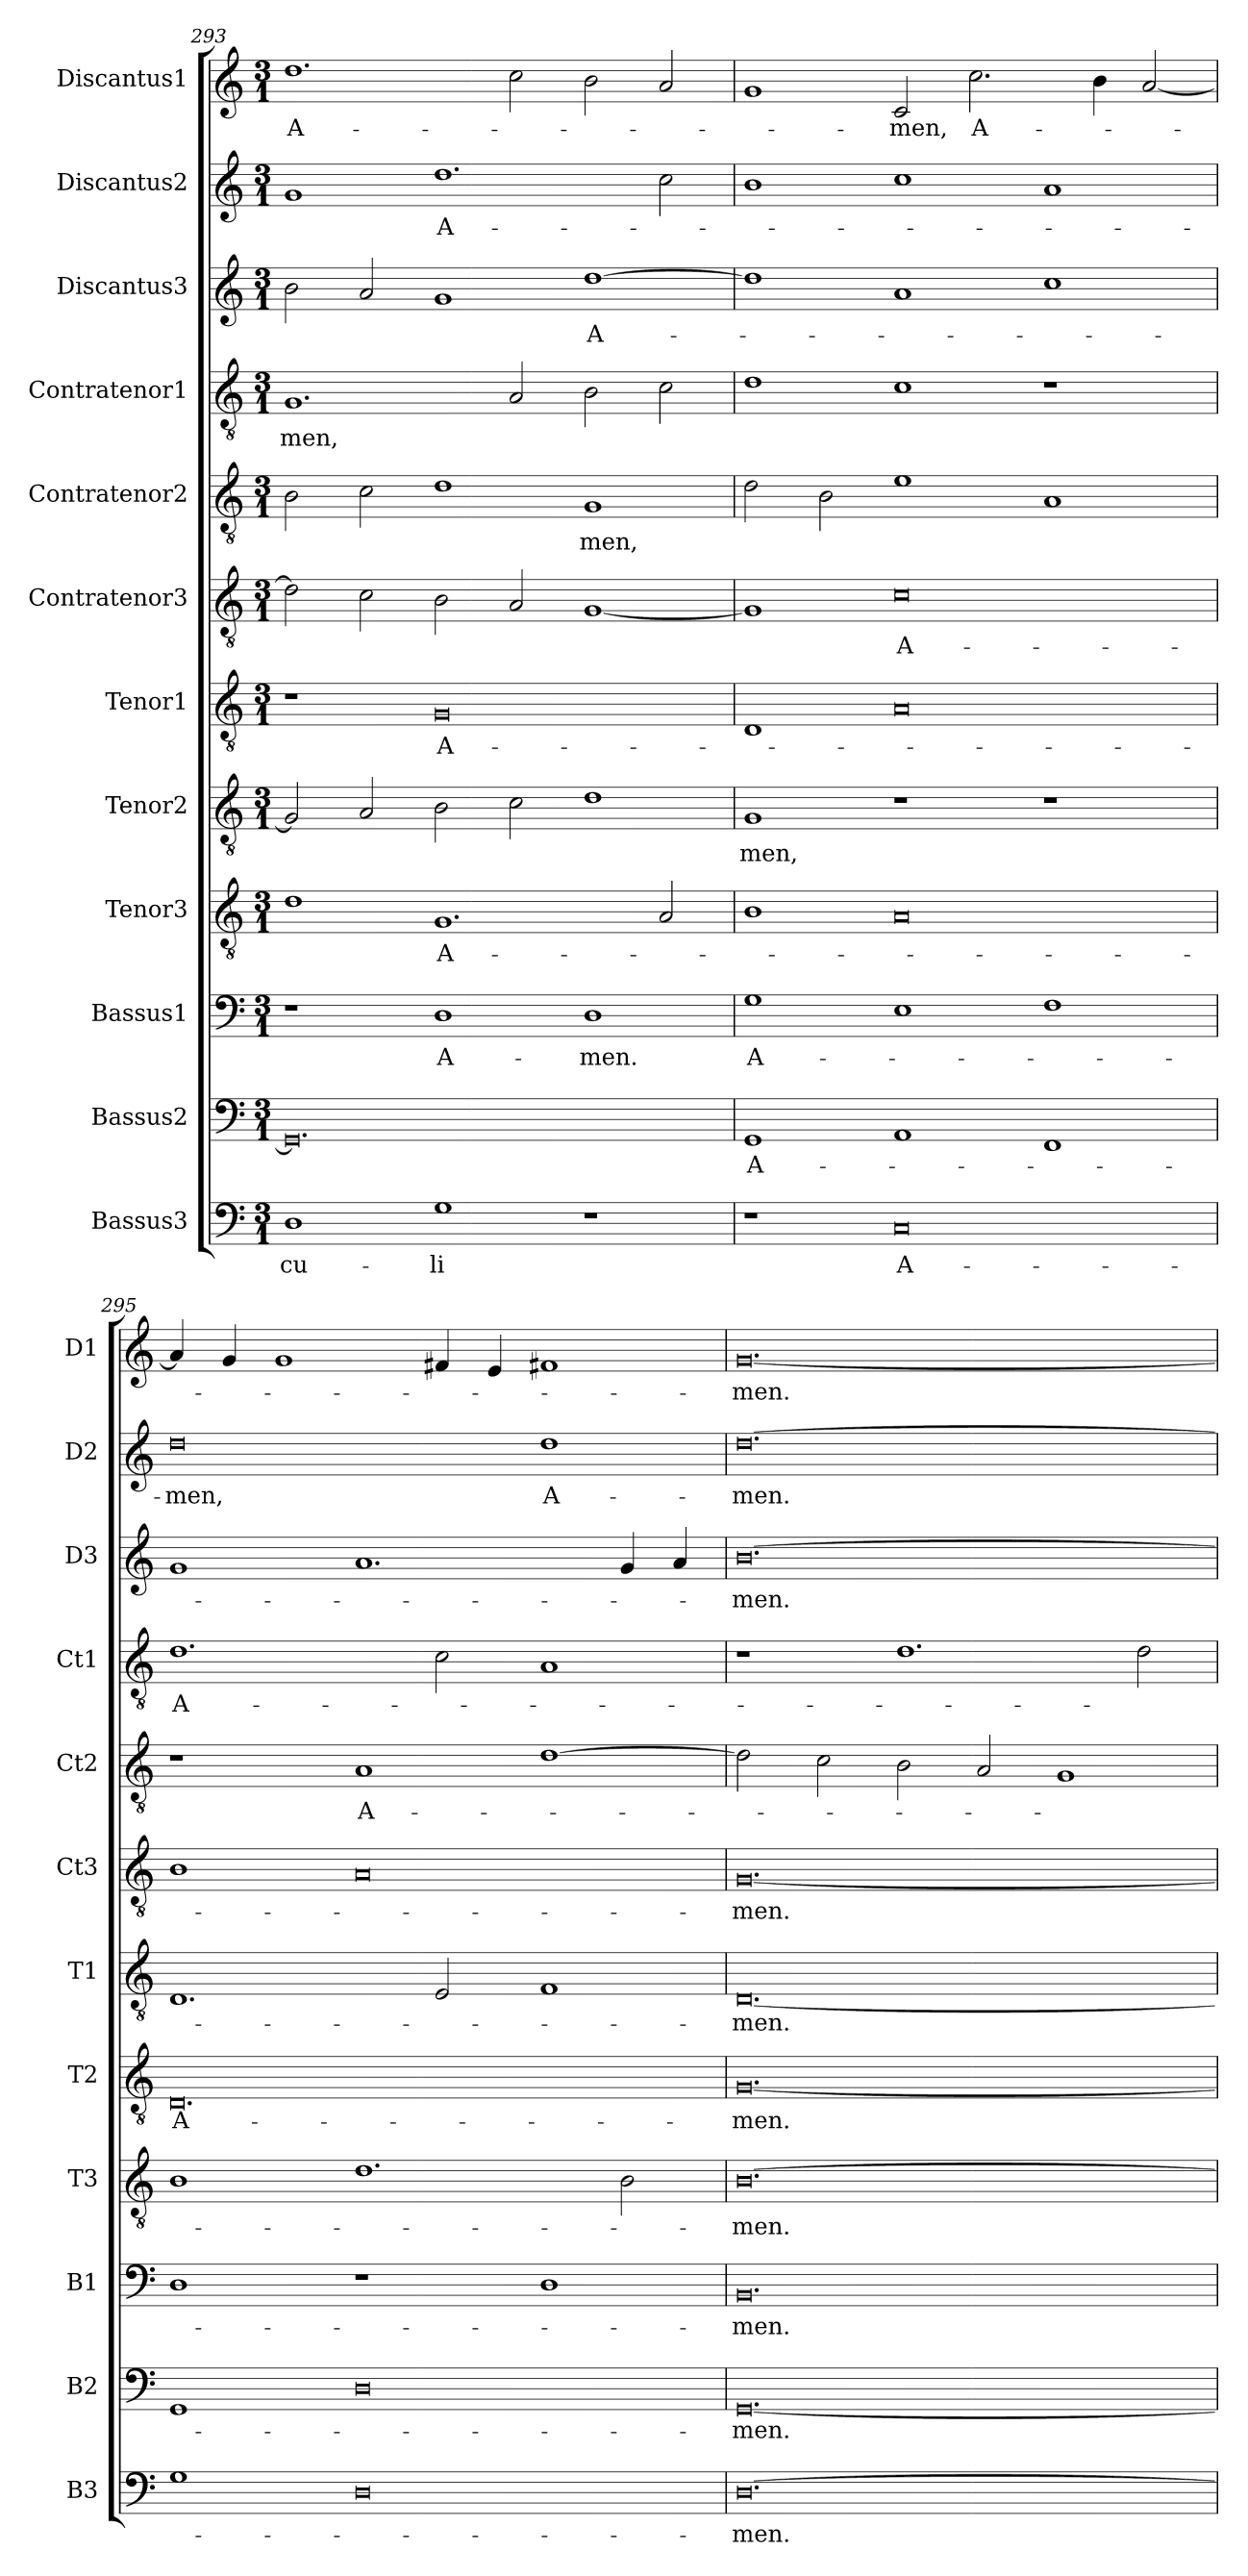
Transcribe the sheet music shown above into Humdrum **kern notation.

**kern	**text	**kern	**text	**kern	**text	**kern	**text	**kern	**text	**kern	**text	**kern	**text	**kern	**text	**kern	**text	**kern	**text	**kern	**text	**kern	**text
*part12	*part12	*part11	*part11	*part10	*part10	*part9	*part9	*part8	*part8	*part7	*part7	*part6	*part6	*part5	*part5	*part4	*part4	*part3	*part3	*part2	*part2	*part1	*part1
*staff12	*staff12	*staff11	*staff11	*staff10	*staff10	*staff9	*staff9	*staff8	*staff8	*staff7	*staff7	*staff6	*staff6	*staff5	*staff5	*staff4	*staff4	*staff3	*staff3	*staff2	*staff2	*staff1	*staff1
*I"Bassus3	*	*I"Bassus2	*	*I"Bassus1	*	*I"Tenor3	*	*I"Tenor2	*	*I"Tenor1	*	*I"Contratenor3	*	*I"Contratenor2	*	*I"Contratenor1	*	*I"Discantus3	*	*I"Discantus2	*	*I"Discantus1	*
*I'B3	*	*I'B2	*	*I'B1	*	*I'T3	*	*I'T2	*	*I'T1	*	*I'Ct3	*	*I'Ct2	*	*I'Ct1	*	*I'D3	*	*I'D2	*	*I'D1	*
*clefF4	*	*clefF4	*	*clefF4	*	*clefGv2	*	*clefGv2	*	*clefGv2	*	*clefGv2	*	*clefGv2	*	*clefGv2	*	*clefG2	*	*clefG2	*	*clefG2	*
*k[]	*	*k[]	*	*k[]	*	*k[]	*	*k[]	*	*k[]	*	*k[]	*	*k[]	*	*k[]	*	*k[]	*	*k[]	*	*k[]	*
*M3/1	*	*M3/1	*	*M3/1	*	*M3/1	*	*M3/1	*	*M3/1	*	*M3/1	*	*M3/1	*	*M3/1	*	*M3/1	*	*M3/1	*	*M3/1	*
=293	=293	=293	=293	=293	=293	=293	=293	=293	=293	=293	=293	=293	=293	=293	=293	=293	=293	=293	=293	=293	=293	=293	=293
1D\	-cu-	0.GG/]	.	1r	.	1d\	.	2G/]	.	1r	.	2d\]	.	2B\	.	1.G/	-men,	2b\	.	1g/	.	1.dd\	A-
.	.	.	.	.	.	.	.	2A/	.	.	.	2c\	.	2c\	.	.	.	2a/	.	.	.	.	.
1G\	-li	.	.	1D\	A-	1.G/	A-	2B\	.	0G/	A-	2B\	.	1d\	.	.	.	1g/	.	1.dd\	A-	.	.
.	.	.	.	.	.	.	.	2c\	.	.	.	2A/	.	.	.	2A/	.	.	.	.	.	2cc\	.
1r	.	.	.	1D\	-men.	.	.	1d\	.	.	.	[1G/	.	1G/	-men,	2B\	.	[1dd\	A-	.	.	2b\	.
.	.	.	.	.	.	2A/	.	.	.	.	.	.	.	.	.	2c\	.	.	.	2cc\	.	2a/	.
=294	=294	=294	=294	=294	=294	=294	=294	=294	=294	=294	=294	=294	=294	=294	=294	=294	=294	=294	=294	=294	=294	=294	=294
1r	.	1GG/	A-	1G\	A-	1B\	.	1G/	-men,	1D/	.	1G/]	.	2d\	.	1d\	.	1dd\]	.	1b\	.	1g/	.
.	.	.	.	.	.	.	.	.	.	.	.	.	.	2B\	.	.	.	.	.	.	.	.	.
0C/	A-	1AA/	.	1E\	.	0A/	.	1r	.	0A/	.	0c\	A-	1e\	.	1c\	.	1a/	.	1cc\	.	2c/	-men,
.	.	.	.	.	.	.	.	.	.	.	.	.	.	.	.	.	.	.	.	.	.	2.cc\	A-
.	.	1FF/	.	1F\	.	.	.	1r	.	.	.	.	.	1A/	.	1r	.	1cc\	.	1a/	.	.	.
.	.	.	.	.	.	.	.	.	.	.	.	.	.	.	.	.	.	.	.	.	.	4b\	.
.	.	.	.	.	.	.	.	.	.	.	.	.	.	.	.	.	.	.	.	.	.	[2a/	.
=295	=295	=295	=295	=295	=295	=295	=295	=295	=295	=295	=295	=295	=295	=295	=295	=295	=295	=295	=295	=295	=295	=295	=295
1G\	.	1GG/	.	1D\	.	1B\	.	0.D/	A-	1.D/	.	1B\	.	1r	.	1.d\	A-	1g/	.	0dd\	-men,	4a/]	.
.	.	.	.	.	.	.	.	.	.	.	.	.	.	.	.	.	.	.	.	.	.	4g/	.
.	.	.	.	.	.	.	.	.	.	.	.	.	.	.	.	.	.	.	.	.	.	1g/	.
0D\	.	0D\	.	1r	.	1.d\	.	.	.	.	.	0A/	.	1A/	A-	.	.	1.a/	.	.	.	.	.
.	.	.	.	.	.	.	.	.	.	2E/	.	.	.	.	.	2c\	.	.	.	.	.	4f#X/	.
.	.	.	.	.	.	.	.	.	.	.	.	.	.	.	.	.	.	.	.	.	.	4e/	.
.	.	.	.	1D\	.	.	.	.	.	1F/	.	.	.	[1d\	.	1A/	.	.	.	1dd\	A-	1f#X/	.
.	.	.	.	.	.	2B\	.	.	.	.	.	.	.	.	.	.	.	4g/	.	.	.	.	.
.	.	.	.	.	.	.	.	.	.	.	.	.	.	.	.	.	.	4a/	.	.	.	.	.
=296	=296	=296	=296	=296	=296	=296	=296	=296	=296	=296	=296	=296	=296	=296	=296	=296	=296	=296	=296	=296	=296	=296	=296
[0.D\	-men.	[0.GG/	-men.	0.BB/	-men.	[0.B\	-men.	[0.G/	-men.	[0.D/	-men.	[0.G/	-men.	2d\]	.	1r	.	[0.b\	-men.	[0.dd\	-men.	[0.g/	-men.
.	.	.	.	.	.	.	.	.	.	.	.	.	.	2c\	.	.	.	.	.	.	.	.	.
.	.	.	.	.	.	.	.	.	.	.	.	.	.	2B\	.	1.d\	.	.	.	.	.	.	.
.	.	.	.	.	.	.	.	.	.	.	.	.	.	2A/	.	.	.	.	.	.	.	.	.
.	.	.	.	.	.	.	.	.	.	.	.	.	.	1G/	.	.	.	.	.	.	.	.	.
.	.	.	.	.	.	.	.	.	.	.	.	.	.	.	.	2d\	.	.	.	.	.	.	.
=	=	=	=	=	=	=	=	=	=	=	=	=	=	=	=	=	=	=	=	=	=	=	=
*-	*-	*-	*-	*-	*-	*-	*-	*-	*-	*-	*-	*-	*-	*-	*-	*-	*-	*-	*-	*-	*-	*-	*-
